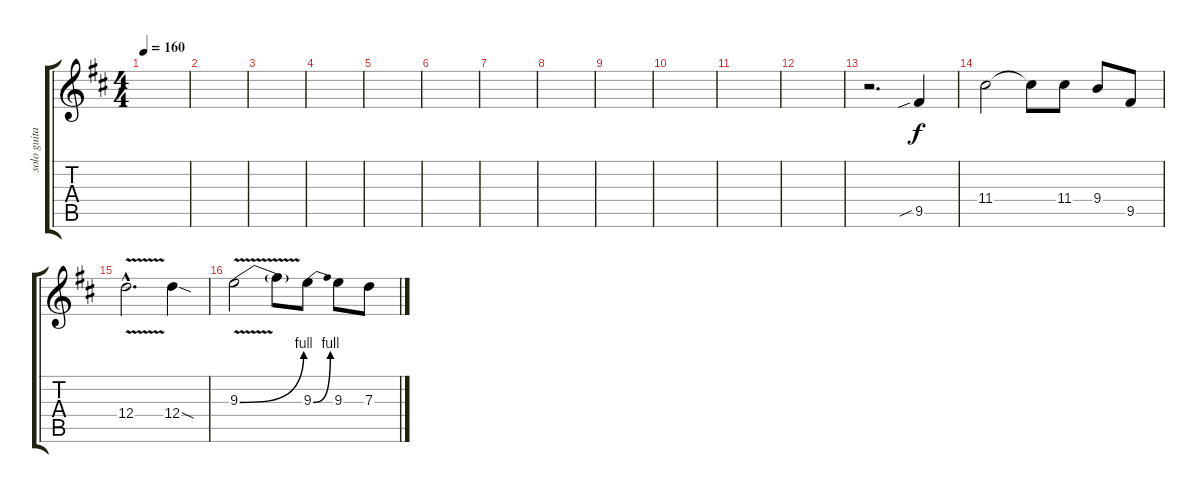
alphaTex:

\track ("solo guitar" "solo guita") {instrument distortionguitar}
\staff {score tabs}
\tuning (E4 B3 G3 D3 A2 E2) {hide}
\ts (4 4)
\tempo 160
\clef g2
\ks bminor
|
|
|
|
|
|
|
|
|
|
|
|
r.2{d} 9.5{sib}.4 |
11.4.2 11.4{t}.8 11.4.8 9.4.8 9.5.8 |
12.4{v hac}.2{d} 12.4{sod}.4 |
9.3{be (bend 0 0 60 4) v}.2 9.3{t}.8 9.3{be (bend 0 0 60 4)}.8 9.3.8 7.3.8
